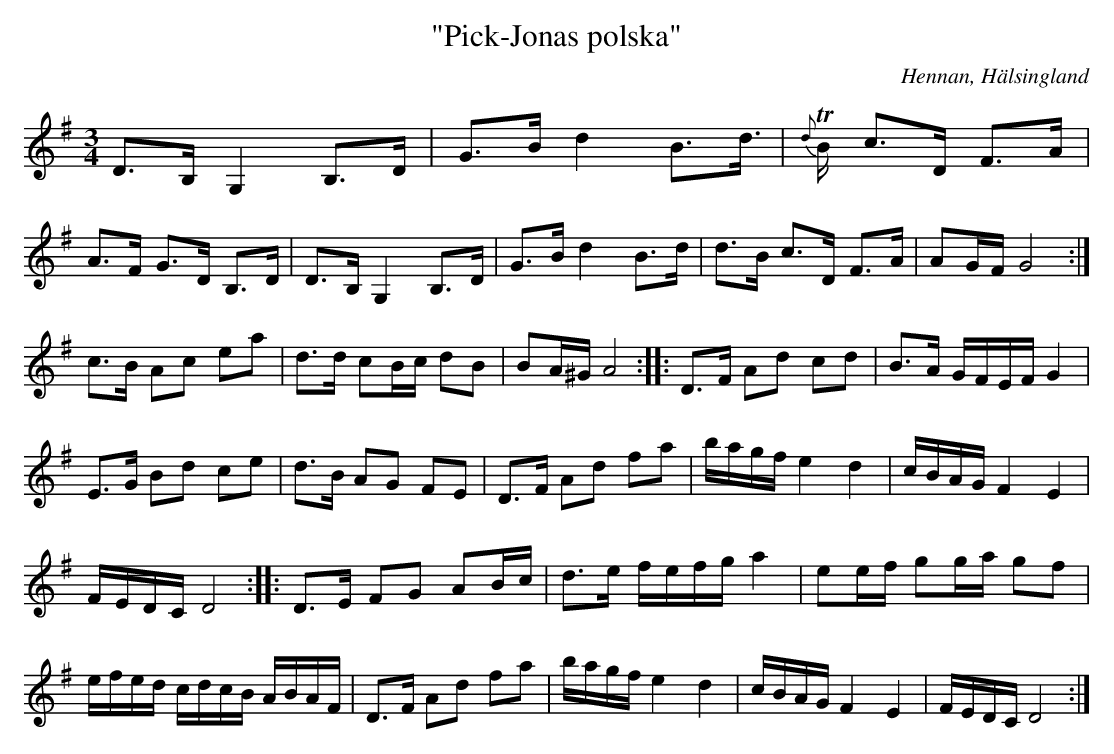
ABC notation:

X:1
T: "Pick-Jonas polska"
O: Hennan, Hälsingland
M: 3/4
L: 1/8
K: G
D>B, G,2 B,>D | G>B d2 B>d | Tr{d}>B c>D F>A| A>F G>D B,>D|D>B, G,2 B,>D|G>B d2 B>d | d>B c>D F>A| AG/F/ G4 :|
c>B Ac ea | d>d cB/c/ dB | BA/^G/ A4 :: D>F Ad cd | B>A G/F/E/F/ G2 |
E>G Bd ce | d>B AG FE | D>F Ad fa | b/a/g/f/ e2 d2 | c/B/A/G/ F2 E2 |
F/E/D/C/ D4 :: D>E FG AB/c/ | d>e f/e/f/g/ a2 | ee/f/ gg/a/ gf |
e/f/e/d/ c/d/c/B/ A/B/A/F/ | D>F Ad fa | b/a/g/f/ e2 d2 | c/B/A/G/ F2 E2 | F/E/D/C/ D4 :|]
